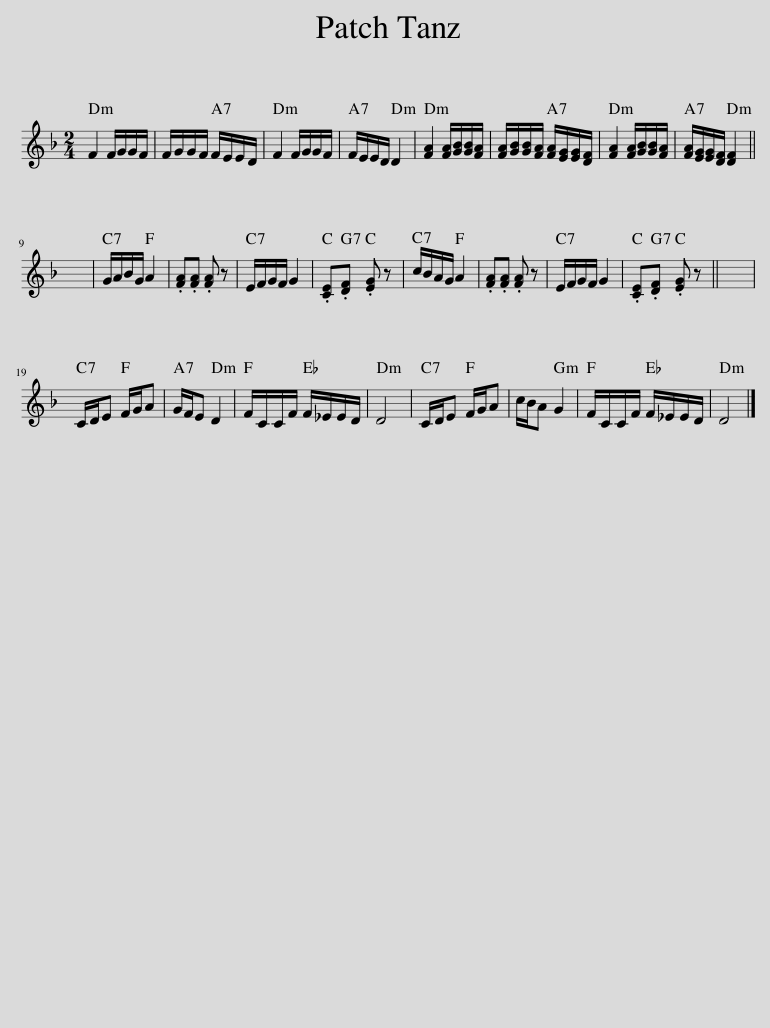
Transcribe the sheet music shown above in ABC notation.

X:1
L:1/8
M:2/4
I:linebreak $
K:Dmin
V:1 treble
V:1
 F2 F/G/G/F/ | F/G/G/F/ F/E/E/D/ | F2 F/G/G/F/ | F/E/E/D/ D2 | [FA]2 [FA]/[GB]/[GB]/[FA]/ | %5
 [FA]/[GB]/[GB]/[FA]/ [FA]/[EG]/[EG]/[DF]/ | [FA]2 [FA]/[GB]/[GB]/[FA]/ | [FA]/[EG]/[EG]/[DF]/ [DF]2 ||$ x4 | G/A/B/G/ A2 | %10
 .[FA].[FA] .[FA] z | E/F/G/F/ G2 | .[CE].[DF] .[EG] z | c/B/A/G/ A2 | .[FA].[FA] .[FA] z | %15
 E/F/G/F/ G2 | .[CE].[DF] .[EG] z || x4 |$ C/D/E F/G/A | G/F/E D2 | %20
 F/C/C/F/ F/_E/E/D/ | D4 | C/D/E F/G/A | c/B/A G2 | F/C/C/F/ F/_E/E/D/ | %25
 D4 |] %26
